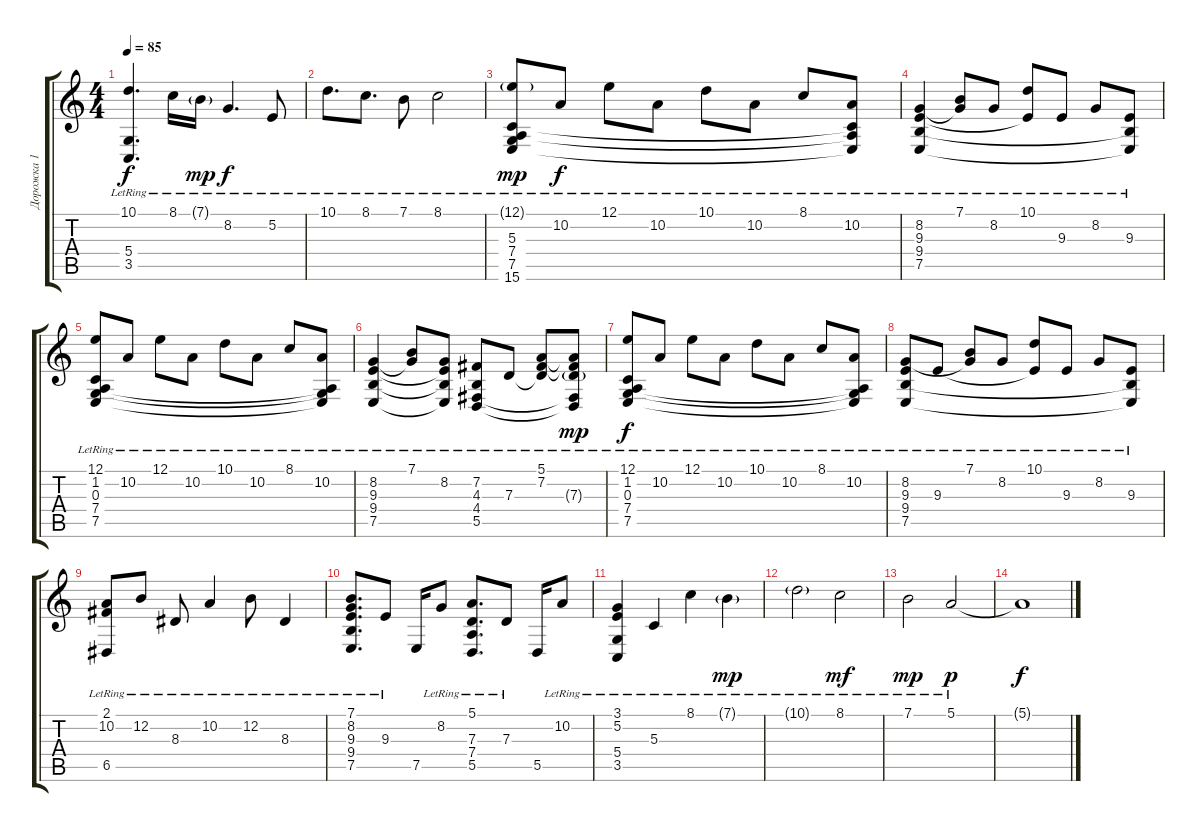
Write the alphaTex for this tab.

\track ("Дорожка 1" "Дорожка 1") {solo instrument acousticgrandpiano}
\staff {score tabs}
\tuning (E4 B3 G3 D3 A2 E2) {hide}
\ts (4 4)
\tempo 85
\clef g2
\ks c
(10.1{lr} 5.4{lr} 3.5{lr}).4{d dy f} 8.1{lr}.16 7.1{g lr}.16{dy mp} 8.2{lr}.4{d dy f} 5.2{lr}.8 |
10.1{lr}.8{d} 8.1{lr}.8{d} 7.1{lr}.8 8.1{lr}.2 |
(12.1{g lr} 5.3{lr} 7.4{lr} 7.5{lr} 15.6{lr}).8{dy mp} 10.2{lr}.8{dy f} 12.1{lr}.8 10.2{lr}.8 10.1{lr}.8 10.2{lr}.8 8.1{lr}.8 (10.2{lr} 5.3{t} 7.4{t} 7.5{t}).8 |
(8.2{lr} 9.3{lr} 9.4{lr} 7.5{lr}).4 (7.1{lr} 8.2{t}).8 8.2{lr}.8 (10.1{lr} 9.3{t}).8 9.3{lr}.8 8.2{lr}.8 (9.3{lr} 9.4{t} 7.5{t}).8 |
(12.1{lr} 1.2{lr} 0.3{lr} 7.4{lr} 7.5{lr}).8 10.2{lr}.8 12.1{lr}.8 10.2{lr}.8 10.1{lr}.8 10.2{lr}.8 8.1{lr}.8 (10.2{lr} 0.3{t} 7.4{t} 7.5{t}).8 |
(8.2{lr} 9.3{lr} 9.4{lr} 7.5{lr}).4 (7.1{lr} 8.2{t}).8 (8.2{lr} 9.3{t} 9.4{t} 7.5{t}).8 (7.2{lr} 4.3{lr} 4.4{lr} 5.5{lr}).8 7.3{lr}.8 (5.1{lr} 7.2{lr} 7.3{t}).8 (5.1{t} 7.2{t} 7.3{g lr} 4.4{t} 5.5{t}).8{dy mp} |
(12.1{lr} 1.2{lr} 0.3{lr} 7.4{lr} 7.5{lr}).8{dy f} 10.2{lr}.8 12.1{lr}.8 10.2{lr}.8 10.1{lr}.8 10.2{lr}.8 8.1{lr}.8 (10.2{lr} 0.3{t} 7.4{t} 7.5{t}).8 |
(8.2{lr} 9.3{lr} 9.4{lr} 7.5{lr}).8 9.3{lr}.8 (7.1{lr} 8.2{t}).8 8.2{lr}.8 (10.1{lr} 9.3{t}).8 9.3{lr}.8 8.2{lr}.8 (9.3{lr} 9.4{t} 7.5{t}).8 |
(2.1{lr} 10.2{lr} 6.5{lr}).8 12.2{lr}.8 8.3{lr}.8 10.2{lr}.4 12.2{lr}.8 8.3{lr}.4 |
(7.1{lr} 8.2{lr} 9.3{lr} 9.4{lr} 7.5{lr}).8{d} 9.3{lr}.8 7.5.16 8.2{lr}.8 (5.1{lr} 7.3{lr} 7.4{lr} 5.5{lr}).8{d} 7.3{lr}.8 5.5.16 10.2{lr}.8 |
(3.1{lr} 5.2{lr} 5.4{lr} 3.5{lr}).4 5.3{lr}.4 8.1{lr}.4 7.1{g lr}.4{dy mp} |
10.1{g lr}.2 8.1{lr}.2{dy mf} |
7.1{lr}.2{dy mp} 5.1{lr}.2{dy p} |
5.1{t}.1{dy f}
